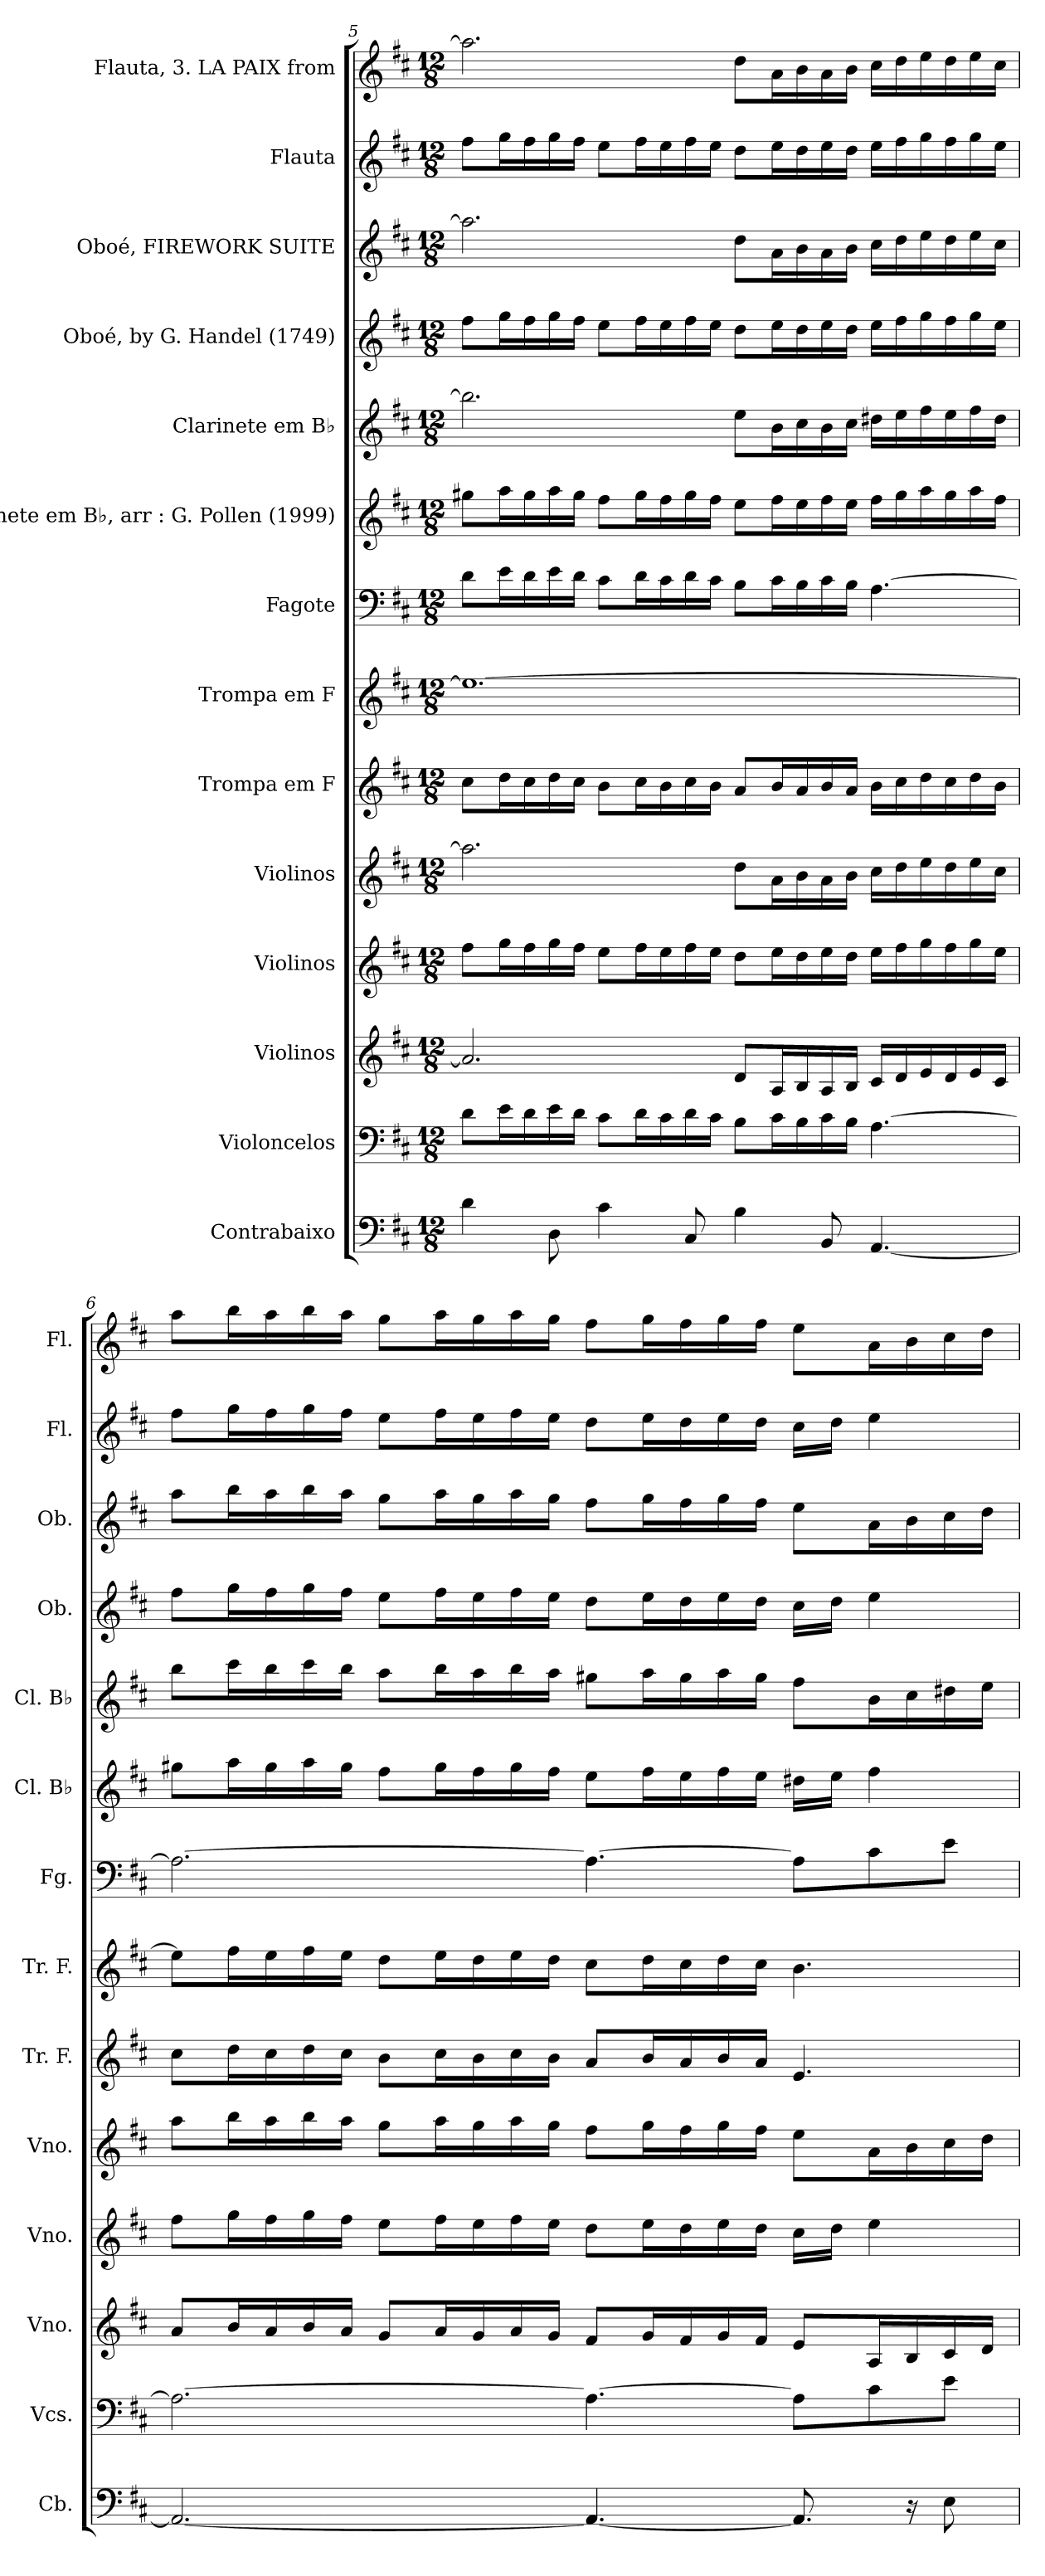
**kern	**kern	**kern	**kern	**kern	**kern	**kern	**kern	**kern	**kern	**kern	**kern	**kern	**kern
*part14	*part13	*part12	*part11	*part10	*part9	*part8	*part7	*part6	*part5	*part4	*part3	*part2	*part1
*staff14	*staff13	*staff12	*staff11	*staff10	*staff9	*staff8	*staff7	*staff6	*staff5	*staff4	*staff3	*staff2	*staff1
*I"Contrabaixo	*I"Violoncelos	*I"Violinos	*I"Violinos	*I"Violinos	*I"Trompa em F	*I"Trompa em F	*I"Fagote	*I"Clarinete em B♭, arr : G. Pollen (1999)	*I"Clarinete em B♭	*I"Oboé, by G. Handel (1749)	*I"Oboé, FIREWORK SUITE	*I"Flauta	*I"Flauta, 3. LA PAIX from
*I'Cb.	*I'Vcs.	*I'Vno.	*I'Vno.	*I'Vno.	*I'Tr. F.	*I'Tr. F.	*I'Fg.	*I'Cl. B♭	*I'Cl. B♭	*I'Ob.	*I'Ob.	*I'Fl.	*I'Fl.
!!LO:PB:g=z
*clefF4	*clefF4	*clefG2	*clefG2	*clefG2	*clefG2	*clefG2	*clefF4	*clefG2	*clefG2	*clefG2	*clefG2	*clefG2	*clefG2
*ITrd7c12	*	*	*	*	*ITrd4c7	*ITrd4c7	*	*ITrd1c2	*ITrd1c2	*	*	*	*
*k[f#c#]	*k[f#c#]	*k[f#c#]	*k[f#c#]	*k[f#c#]	*k[f#]	*k[f#]	*k[f#c#]	*k[]	*k[]	*k[f#c#]	*k[f#c#]	*k[f#c#]	*k[f#c#]
*M12/8	*M12/8	*M12/8	*M12/8	*M12/8	*M12/8	*M12/8	*M12/8	*M12/8	*M12/8	*M12/8	*M12/8	*M12/8	*M12/8
*MM54	*MM54	*MM54	*MM54	*MM54	*MM54	*MM54	*MM54	*MM54	*MM54	*MM54	*MM54	*MM54	*MM54
=5	=5	=5	=5	=5	=5	=5	=5	=5	=5	=5	=5	=5	=5
*	*	*	*	*	*	*	*	*	*	*	*	*	*^
4D\	8d\L	2.a/]	8ff#\L	2.aa\]	8f#\L	1.a_	8d\L	8ff#X\L	2.aa\]	8ff#\L	2.aa\]	8ff#\L	2.aa\]	4.ryy
.	16e\L	.	16gg\L	.	16g\L	.	16e\L	16gg\L	.	16gg\L	.	16gg\L	.	.
.	16d\	.	16ff#\	.	16f#\	.	16d\	16ff#\	.	16ff#\	.	16ff#\	.	.
8DD\	16e\	.	16gg\	.	16g\	.	16e\	16gg\	.	16gg\	.	16gg\	.	.
.	16d\JJ	.	16ff#\JJ	.	16f#\JJ	.	16d\JJ	16ff#\JJ	.	16ff#\JJ	.	16ff#\JJ	.	.
*	*	*	*	*	*	*	*	*	*	*	*	*	*MM52	*
4C#\	8c#\L	.	8ee\L	.	8e\L	.	8c#\L	8ee\L	.	8ee\L	.	8ee\L	.	1ryy
.	16d\L	.	16ff#\L	.	16f#\L	.	16d\L	16ff#\L	.	16ff#\L	.	16ff#\L	.	.
.	16c#\	.	16ee\	.	16e\	.	16c#\	16ee\	.	16ee\	.	16ee\	.	.
8CC#/	16d\	.	16ff#\	.	16f#\	.	16d\	16ff#\	.	16ff#\	.	16ff#\	.	.
.	16c#\JJ	.	16ee\JJ	.	16e\JJ	.	16c#\JJ	16ee\JJ	.	16ee\JJ	.	16ee\JJ	.	.
*	*	*	*	*	*	*	*	*	*	*	*	*	*MM50	*
4BB\	8B\L	8d/L	8dd\L	8dd\L	8d/L	.	8B\L	8dd\L	8dd\L	8dd\L	8dd\L	8dd\L	8dd\L	.
.	16c#\L	16A/L	16ee\L	16a\L	16e/L	.	16c#\L	16ee\L	16a\L	16ee\L	16a\L	16ee\L	16a\L	.
.	16B\	16B/	16dd\	16b\	16d/	.	16B\	16dd\	16b\	16dd\	16b\	16dd\	16b\	.
8BBB/	16c#\	16A/	16ee\	16a\	16e/	.	16c#\	16ee\	16a\	16ee\	16a\	16ee\	16a\	.
.	16B\JJ	16B/JJ	16dd\JJ	16b\JJ	16d/JJ	.	16B\JJ	16dd\JJ	16b\JJ	16dd\JJ	16b\JJ	16dd\JJ	16b\JJ	.
*	*	*	*	*	*	*	*	*	*	*	*	*	*MM48	*
[4.AAA/	[4.A\	16c#/LL	16ee\LL	16cc#\LL	16e\LL	.	[4.A\	16ee\LL	16cc#X\LL	16ee\LL	16cc#\LL	16ee\LL	16cc#\LL	.
.	.	16d/	16ff#\	16dd\	16f#\	.	.	16ff#\	16dd\	16ff#\	16dd\	16ff#\	16dd\	.
.	.	16e/	16gg\	16ee\	16g\	.	.	16gg\	16ee\	16gg\	16ee\	16gg\	16ee\	.
.	.	16d/	16ff#\	16dd\	16f#\	.	.	16ff#\	16dd\	16ff#\	16dd\	16ff#\	16dd\	.
.	.	16e/	16gg\	16ee\	16g\	.	.	16gg\	16ee\	16gg\	16ee\	16gg\	16ee\	8ryy
.	.	16c#/JJ	16ee\JJ	16cc#\JJ	16e\JJ	.	.	16ee\JJ	16cc#\JJ	16ee\JJ	16cc#\JJ	16ee\JJ	16cc#\JJ	.
*	*	*	*	*	*	*	*	*	*	*	*	*	*v	*v
!!LO:PB:g=z
=6	=6	=6	=6	=6	=6	=6	=6	=6	=6	=6	=6	=6	=6
*	*	*	*	*	*	*	*	*	*	*	*	*	*MM50
2.AAA/_	2.A\_	8a/L	8ff#\L	8aa\L	8f#\L	8a\L]	2.A\_	8ff#X\L	8aa\L	8ff#\L	8aa\L	8ff#\L	8aa\L
.	.	16b/L	16gg\L	16bb\L	16g\L	16b\L	.	16gg\L	16bb\L	16gg\L	16bb\L	16gg\L	16bb\L
.	.	16a/	16ff#\	16aa\	16f#\	16a\	.	16ff#\	16aa\	16ff#\	16aa\	16ff#\	16aa\
.	.	16b/	16gg\	16bb\	16g\	16b\	.	16gg\	16bb\	16gg\	16bb\	16gg\	16bb\
.	.	16a/JJ	16ff#\JJ	16aa\JJ	16f#\JJ	16a\JJ	.	16ff#\JJ	16aa\JJ	16ff#\JJ	16aa\JJ	16ff#\JJ	16aa\JJ
.	.	8g/L	8ee\L	8gg\L	8e\L	8g\L	.	8ee\L	8gg\L	8ee\L	8gg\L	8ee\L	8gg\L
.	.	16a/L	16ff#\L	16aa\L	16f#\L	16a\L	.	16ff#\L	16aa\L	16ff#\L	16aa\L	16ff#\L	16aa\L
.	.	16g/	16ee\	16gg\	16e\	16g\	.	16ee\	16gg\	16ee\	16gg\	16ee\	16gg\
.	.	16a/	16ff#\	16aa\	16f#\	16a\	.	16ff#\	16aa\	16ff#\	16aa\	16ff#\	16aa\
.	.	16g/JJ	16ee\JJ	16gg\JJ	16e\JJ	16g\JJ	.	16ee\JJ	16gg\JJ	16ee\JJ	16gg\JJ	16ee\JJ	16gg\JJ
4.AAA/_	4.A\_	8f#/L	8dd\L	8ff#\L	8d/L	8f#\L	4.A\_	8dd\L	8ff#X\L	8dd\L	8ff#\L	8dd\L	8ff#\L
.	.	16g/L	16ee\L	16gg\L	16e/L	16g\L	.	16ee\L	16gg\L	16ee\L	16gg\L	16ee\L	16gg\L
.	.	16f#/	16dd\	16ff#\	16d/	16f#\	.	16dd\	16ff#\	16dd\	16ff#\	16dd\	16ff#\
.	.	16g/	16ee\	16gg\	16e/	16g\	.	16ee\	16gg\	16ee\	16gg\	16ee\	16gg\
.	.	16f#/JJ	16dd\JJ	16ff#\JJ	16d/JJ	16f#\JJ	.	16dd\JJ	16ff#\JJ	16dd\JJ	16ff#\JJ	16dd\JJ	16ff#\JJ
8.AAA/]	8A\L]	8e/L	16cc#\LL	8ee\L	4.A/	4.e\	8A\L]	16cc#X\LL	8ee\L	16cc#\LL	8ee\L	16cc#\LL	8ee\L
.	.	.	16dd\JJ	.	.	.	.	16dd\JJ	.	16dd\JJ	.	16dd\JJ	.
*	*	*	*	*	*	*	*	*	*	*	*	*	*MM52
.	8c#\	16A/L	4ee\	16a\L	.	.	8c#\	4ee\	16a\L	4ee\	16a\L	4ee\	16a\L
16r	.	16B/	.	16b\	.	.	.	.	16b\	.	16b\	.	16b\
8EE\	8e\J	16c#/	.	16cc#\	.	.	8e\J	.	16cc#X\	.	16cc#\	.	16cc#\
.	.	16d/JJ	.	16dd\JJ	.	.	.	.	16dd\JJ	.	16dd\JJ	.	16dd\JJ
=	=	=	=	=	=	=	=	=	=	=	=	=	=
*-	*-	*-	*-	*-	*-	*-	*-	*-	*-	*-	*-	*-	*-
